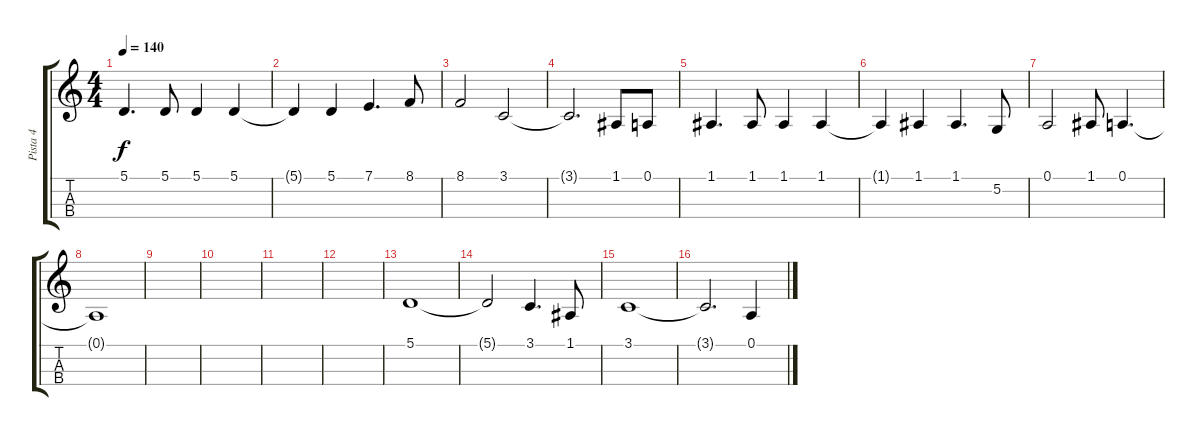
\track ("Pista 4" "Pista 4") {instrument cello}
\staff {score tabs}
\tuning (A3 D3 G2 C2) {hide}
\ts (4 4)
\tempo 140
\clef g2
\ks c
5.1.4{d dy f} 5.1.8 5.1.4 5.1.4 |
5.1{t}.4 5.1.4 7.1.4{d} 8.1.8 |
8.1.2 3.1.2 |
3.1{t}.2{d} 1.1.8 0.1.8 |
1.1.4{d} 1.1.8 1.1.4 1.1.4 |
1.1{t}.4 1.1.4 1.1.4{d} 5.2.8 |
0.1.2 1.1.8 0.1.4{d} |
0.1{t}.1 |
|
|
|
|
5.1.1 |
5.1{t}.2 3.1.4{d} 1.1.8 |
3.1.1 |
3.1{t}.2{d} 0.1.4
